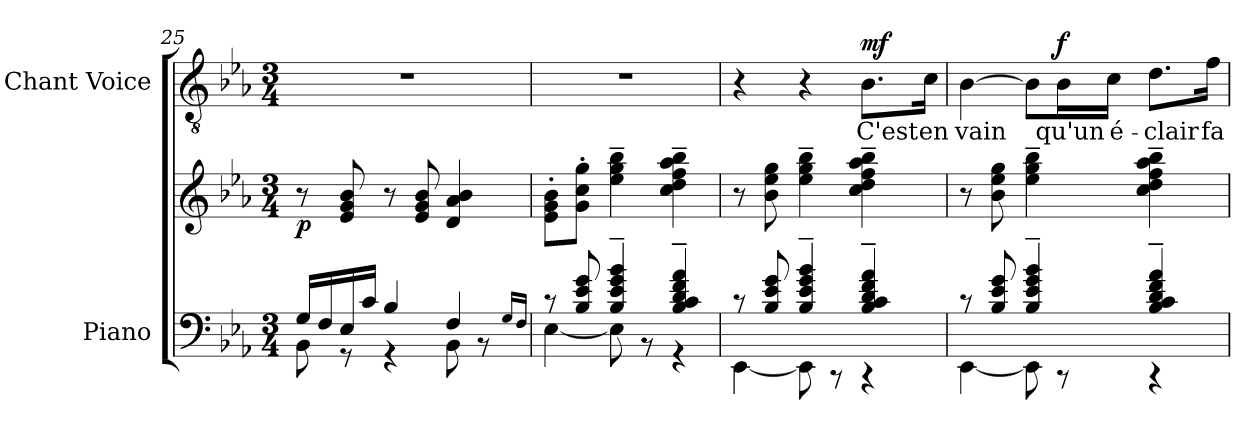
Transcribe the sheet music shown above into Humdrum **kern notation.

**kern	**kern	**dynam	**kern	**text	**dynam
*part2	*part2	*part2	*part1	*part1	*part1
*staff3	*staff2	*staff2/3	*staff1	*staff1	*staff1
*I"Piano	*	*	*I"Chant Voice	*	*
*I'Pno	*	*	*	*	*
*clefF4	*clefG2	*	*clefGv2	*	*
*k[b-e-a-]	*k[b-e-a-]	*	*k[b-e-a-]	*	*
*M3/4	*M3/4	*	*M3/4	*	*
=25	=25	=25	=25	=25	=25
*^	*	*	*	*	*
!	!	!	!LO:DY:b	!	!	!
16G/LL	8BB-\	8r	p	2.r	.	.
16F/	.	.	.	.	.	.
16E-/	8r	8e-/ 8g/ 8b-/	.	.	.	.
16c/JJ	.	.	.	.	.	.
4B-/	4r	8r	.	.	.	.
.	.	8e-/ 8g/ 8b-/	.	.	.	.
4F/	8BB-\	4d/ 4a-/ 4b-/	.	.	.	.
.	8r	.	.	.	.	.
16qG/LL	.	.	.	.	.	.
16qF/JJ	.	.	.	.	.	.
=26	=26	=26	=26	=26	=26	=26
8r	[4E-\	8e-\' 8g\' 8b-\'L	.	2.r	.	.
8B-/ 8e-/ 8g/	.	8g\' 8cc\' 8gg\'J	.	.	.	.
4B-/~ 4e-/~ 4g/~ 4b-/~	8E-\]	4ee-\~ 4gg\~ 4bb-\~	.	.	.	.
.	8r	.	.	.	.	.
4B-/~ 4c/~ 4d/~ 4f/~ 4a-/~	4r	4cc\~ 4dd\~ 4ff\~ 4aa-\~ 4bb-\~	.	.	.	.
!!LO:PB:g=z
=27	=27	=27	=27	=27	=27	=27
8r	[4EE-\	8r	.	4r	.	.
8B-/ 8e-/ 8g/	.	8b-\ 8ee-\ 8gg\	.	.	.	.
4B-/~ 4e-/~ 4g/~ 4b-/~	8EE-\]	4ee-\~ 4gg\~ 4bb-\~	.	4r	.	.
.	8r	.	.	.	.	.
!	!	!	!	!	!LO:LY:b	!LO:DY:a
4B-/~ 4c/~ 4d/~ 4f/~ 4a-/~	4r	4cc\~ 4dd\~ 4ff\~ 4aa-\~ 4bb-\~	.	8.B-\L	C'est	mf
!	!	!	!	!	!LO:LY:b	!
.	.	.	.	16c\Jk	en	.
=28	=28	=28	=28	=28	=28	=28
!	!	!	!	!	!LO:LY:b	!
8r	[4EE-\	8r	.	[4B-\	vain	.
8B-/ 8e-/ 8g/	.	8b-\ 8ee-\ 8gg\	.	.	.	.
4B-/~ 4e-/~ 4g/~ 4b-/~	8EE-\]	4ee-\~ 4gg\~ 4bb-\~	.	8B-\L]	.	.
!	!	!	!	!	!LO:LY:b	!LO:DY:a
.	8r	.	.	16B-\L	qu'un	f
!	!	!	!	!	!LO:LY:b	!
.	.	.	.	16c\JJ	é-	.
!	!	!	!	!	!LO:LY:b	!
4B-/~ 4c/~ 4d/~ 4f/~ 4a-/~	4r	4cc\~ 4dd\~ 4ff\~ 4aa-\~ 4bb-\~	.	8.d\L	-clair	.
!	!	!	!	!	!LO:LY:b	!
.	.	.	.	16f\Jk	fa-	.
*v	*v	*	*	*	*	*
=	=	=	=	=	=
*-	*-	*-	*-	*-	*-
